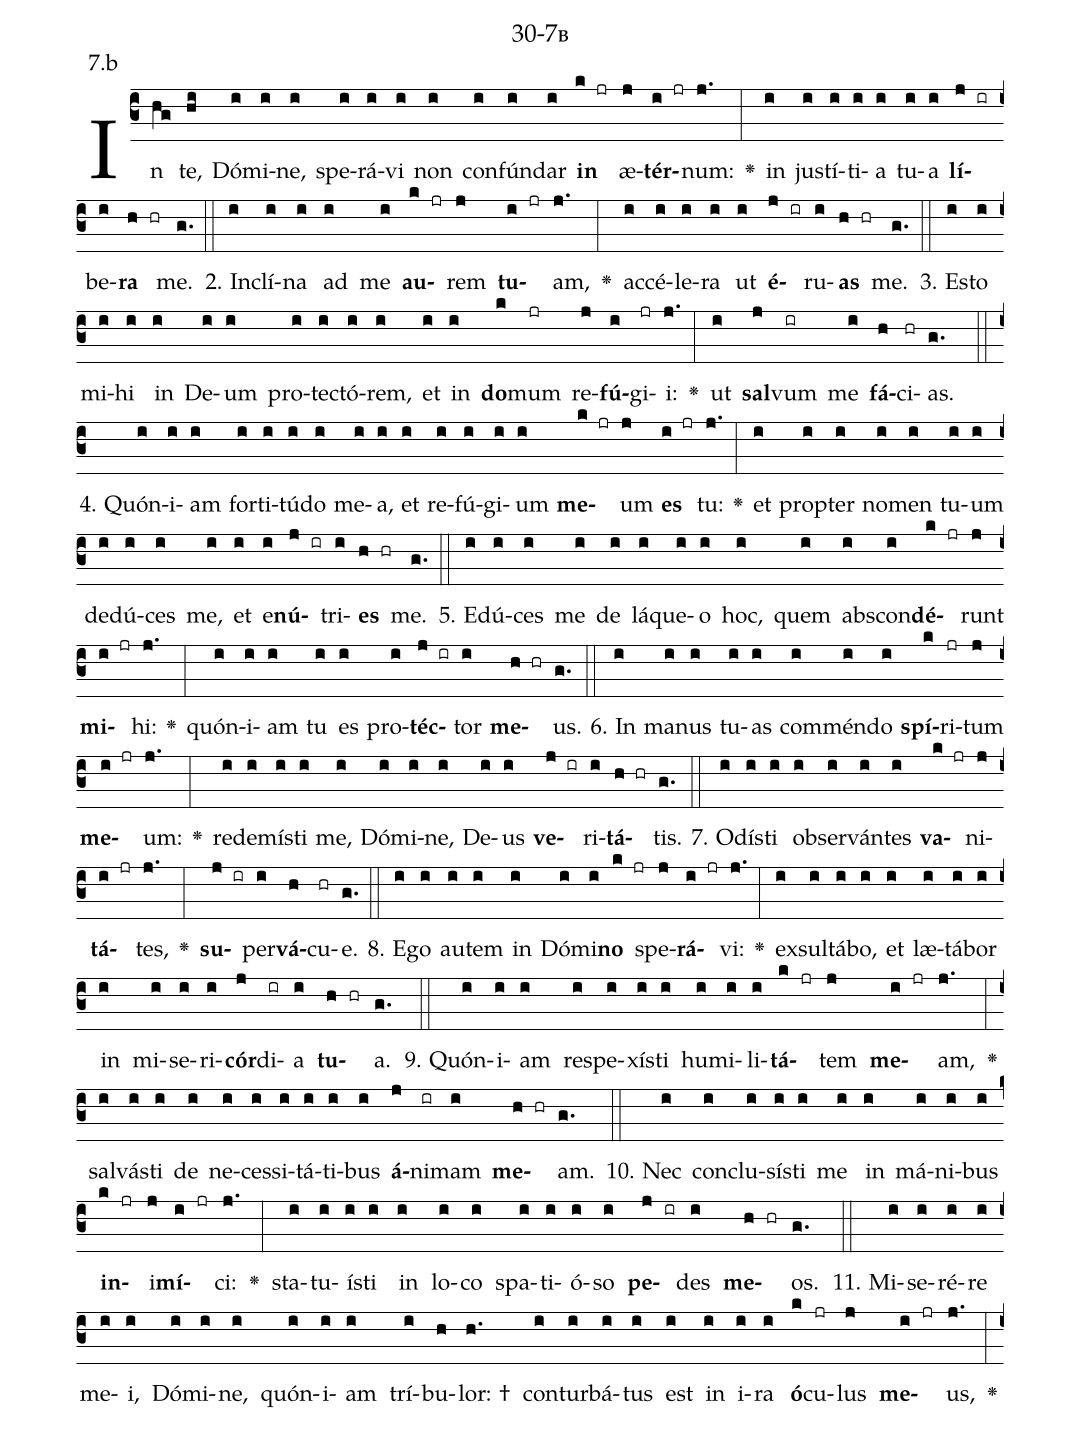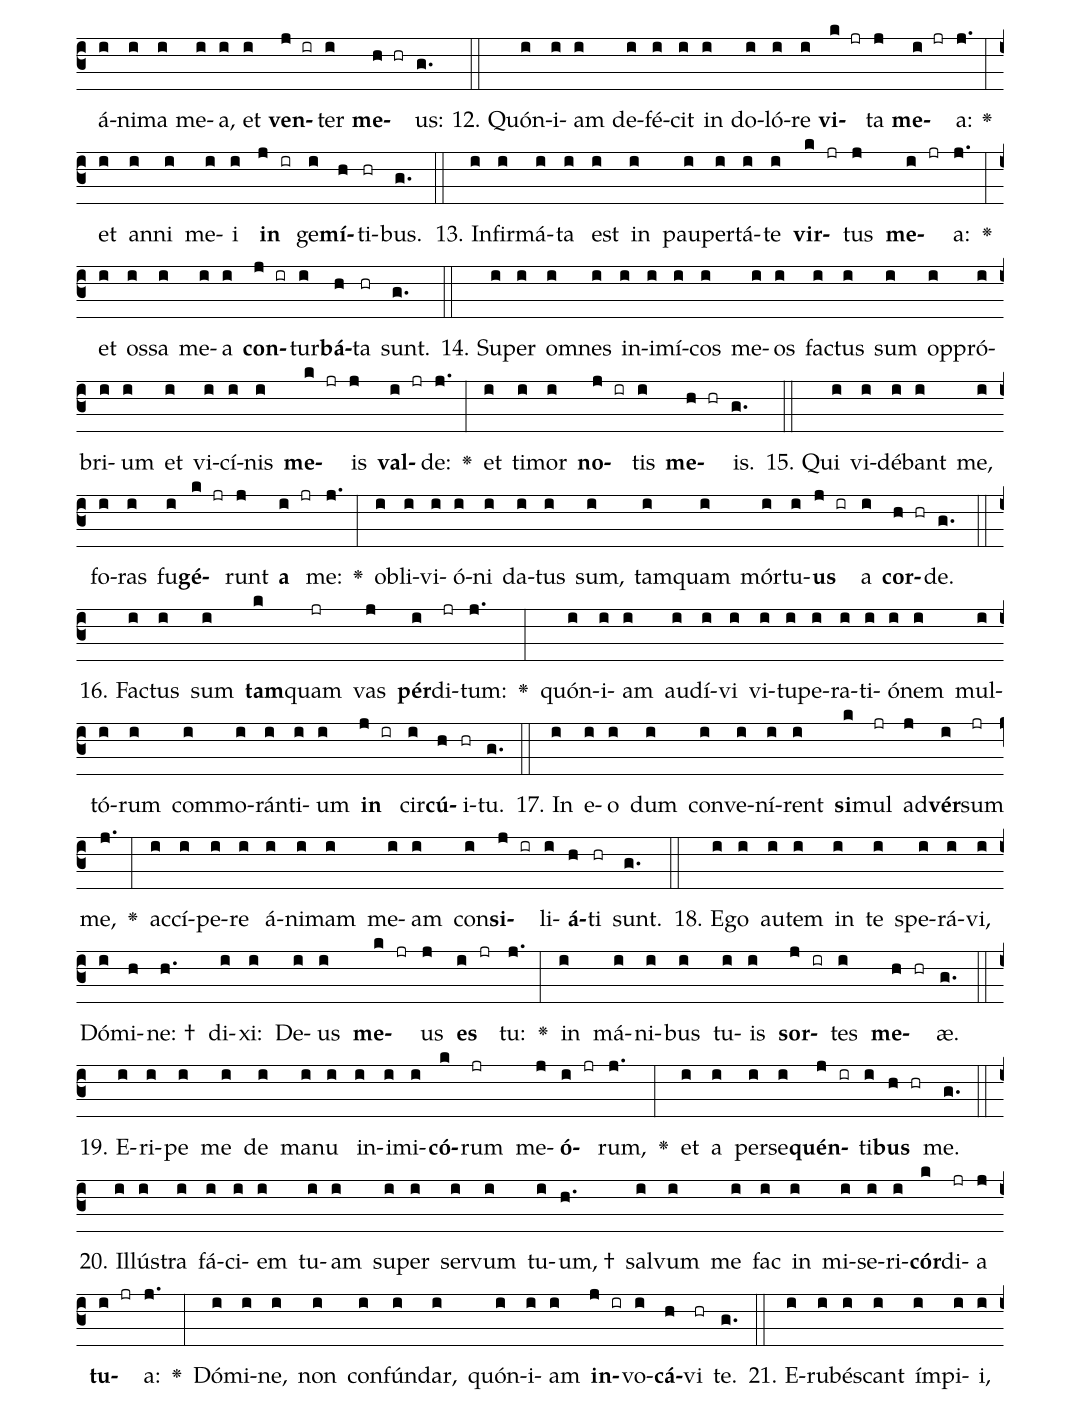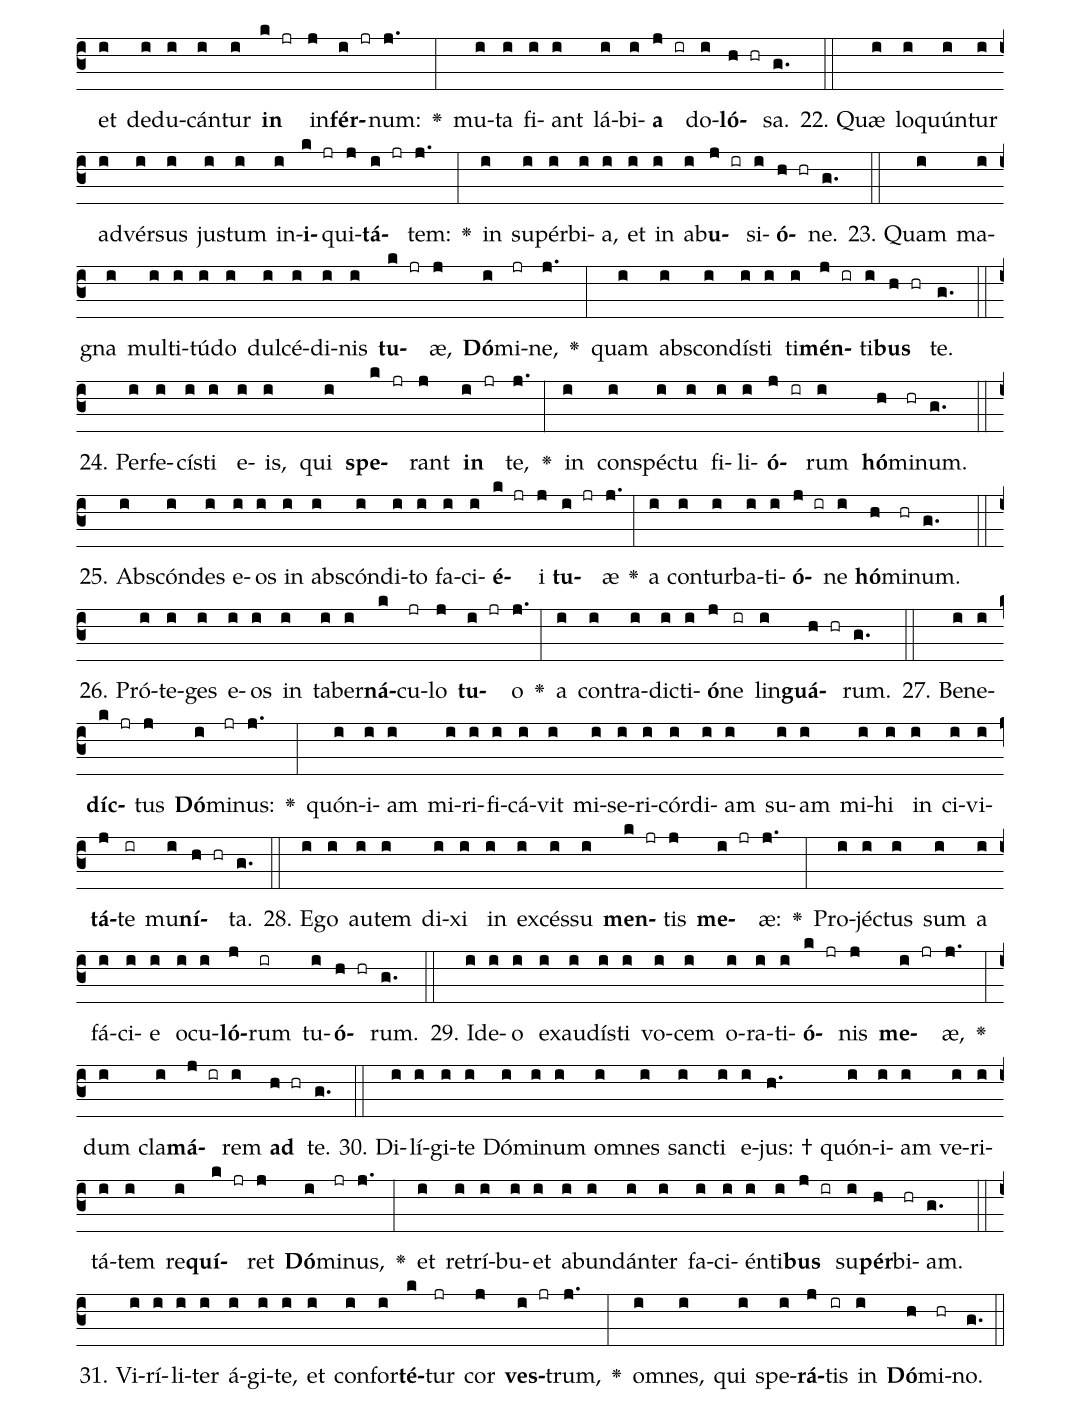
name: 30-7b;
annotation: 7.b;
%%
(c3)In(hg) te,(hi) Dó(i)mi(i)ne,(i) spe(i)rá(i)vi(i) non(i) con(i)fún(i)dar(i) <b>in</b>(k jr) æ(j)<b>tér</b>(i jr)num:(j.) <v>\greheightstar</v>(:) in(i) jus(i)tí(i)ti(i)a(i) tu(i)a(i) <b>lí</b>(j ir)be(i)<b>ra</b>(h hr) me.(g.) (::)
2. In(i)clí(i)na(i) ad(i) me(i) <b>au</b>(k jr)rem(j) <b>tu</b>(i jr)am,(j.) <v>\greheightstar</v>(:) ac(i)cé(i)le(i)ra(i) ut(i) <b>é</b>(j ir)ru(i)<b>as</b>(h hr) me.(g.) (::)
3. Es(i)to(i) mi(i)hi(i) in(i) De(i)um(i) pro(i)tec(i)tó(i)rem,(i) et(i) in(i) <b>do</b>(k)mum(jr) re(j)<b>fú</b>(i)gi(jr)i:(j.) <v>\greheightstar</v>(:) ut(i) <b>sal</b>(j)vum(ir) me(i) <b>fá</b>(h)ci(hr)as.(g.) (::)
4. Quón(i)i(i)am(i) for(i)ti(i)tú(i)do(i) me(i)a,(i) et(i) re(i)fú(i)gi(i)um(i) <b>me</b>(k jr)um(j) <b>es</b>(i jr) tu:(j.) <v>\greheightstar</v>(:) et(i) prop(i)ter(i) no(i)men(i) tu(i)um(i) de(i)dú(i)ces(i) me,(i) et(i) e(i)<b>nú</b>(j ir)tri(i)<b>es</b>(h hr) me.(g.) (::)
5. E(i)dú(i)ces(i) me(i) de(i) lá(i)que(i)o(i) hoc,(i) quem(i) abs(i)con(i)<b>dé</b>(k jr)runt(j) <b>mi</b>(i jr)hi:(j.) <v>\greheightstar</v>(:) quón(i)i(i)am(i) tu(i) es(i) pro(i)<b>téc</b>(j ir)tor(i) <b>me</b>(h hr)us.(g.) (::)
6. In(i) ma(i)nus(i) tu(i)as(i) com(i)mén(i)do(i) <b>spí</b>(k)ri(jr)tum(j) <b>me</b>(i jr)um:(j.) <v>\greheightstar</v>(:) red(i)e(i)mís(i)ti(i) me,(i) Dó(i)mi(i)ne,(i) De(i)us(i) <b>ve</b>(j ir)ri(i)<b>tá</b>(h hr)tis.(g.) (::)
7. O(i)dís(i)ti(i) ob(i)ser(i)ván(i)tes(i) <b>va</b>(k jr)ni(j)<b>tá</b>(i jr)tes,(j.) <v>\greheightstar</v>(:) <b>su</b>(j ir)per(i)<b>vá</b>(h)cu(hr)e.(g.) (::)
8. E(i)go(i) au(i)tem(i) in(i) Dó(i)mi(i)<b>no</b>(k jr) spe(j)<b>rá</b>(i jr)vi:(j.) <v>\greheightstar</v>(:) ex(i)sul(i)tá(i)bo,(i) et(i) læ(i)tá(i)bor(i) in(i) mi(i)se(i)ri(i)<b>cór</b>(j)di(ir)a(i) <b>tu</b>(h hr)a.(g.) (::)
9. Quón(i)i(i)am(i) re(i)spe(i)xís(i)ti(i) hu(i)mi(i)li(i)<b>tá</b>(k jr)tem(j) <b>me</b>(i jr)am,(j.) <v>\greheightstar</v>(:) sal(i)vás(i)ti(i) de(i) ne(i)ces(i)si(i)tá(i)ti(i)bus(i) <b>á</b>(j)ni(ir)mam(i) <b>me</b>(h hr)am.(g.) (::)
10. Nec(i) con(i)clu(i)sís(i)ti(i) me(i) in(i) má(i)ni(i)bus(i) <b>in</b>(k jr)i(j)<b>mí</b>(i jr)ci:(j.) <v>\greheightstar</v>(:) sta(i)tu(i)ís(i)ti(i) in(i) lo(i)co(i) spa(i)ti(i)ó(i)so(i) <b>pe</b>(j ir)des(i) <b>me</b>(h hr)os.(g.) (::)
11. Mi(i)se(i)ré(i)re(i) me(i)i,(i) Dó(i)mi(i)ne,(i) quón(i)i(i)am(i) trí(i)bu(h)lor: †(h.) con(i)tur(i)bá(i)tus(i) est(i) in(i) i(i)ra(i) <b>ó</b>(k)cu(jr)lus(j) <b>me</b>(i jr)us,(j.) <v>\greheightstar</v>(:) á(i)ni(i)ma(i) me(i)a,(i) et(i) <b>ven</b>(j ir)ter(i) <b>me</b>(h hr)us:(g.) (::)
12. Quón(i)i(i)am(i) de(i)fé(i)cit(i) in(i) do(i)ló(i)re(i) <b>vi</b>(k jr)ta(j) <b>me</b>(i jr)a:(j.) <v>\greheightstar</v>(:) et(i) an(i)ni(i) me(i)i(i) <b>in</b>(j ir) ge(i)<b>mí</b>(h)ti(hr)bus.(g.) (::)
13. In(i)fir(i)má(i)ta(i) est(i) in(i) pau(i)per(i)tá(i)te(i) <b>vir</b>(k jr)tus(j) <b>me</b>(i jr)a:(j.) <v>\greheightstar</v>(:) et(i) os(i)sa(i) me(i)a(i) <b>con</b>(j ir)tur(i)<b>bá</b>(h)ta(hr) sunt.(g.) (::)
14. Su(i)per(i) om(i)nes(i) in(i)i(i)mí(i)cos(i) me(i)os(i) fac(i)tus(i) sum(i) op(i)pró(i)bri(i)um(i) et(i) vi(i)cí(i)nis(i) <b>me</b>(k jr)is(j) <b>val</b>(i jr)de:(j.) <v>\greheightstar</v>(:) et(i) ti(i)mor(i) <b>no</b>(j ir)tis(i) <b>me</b>(h hr)is.(g.) (::)
15. Qui(i) vi(i)dé(i)bant(i) me,(i) fo(i)ras(i) fu(i)<b>gé</b>(k jr)runt(j) <b>a</b>(i jr) me:(j.) <v>\greheightstar</v>(:) ob(i)li(i)vi(i)ó(i)ni(i) da(i)tus(i) sum,(i) tam(i)quam(i) mór(i)tu(i)<b>us</b>(j ir) a(i) <b>cor</b>(h hr)de.(g.) (::)
16. Fac(i)tus(i) sum(i) <b>tam</b>(k)quam(jr) vas(j) <b>pér</b>(i)di(jr)tum:(j.) <v>\greheightstar</v>(:) quón(i)i(i)am(i) au(i)dí(i)vi(i) vi(i)tu(i)pe(i)ra(i)ti(i)ó(i)nem(i) mul(i)tó(i)rum(i) com(i)mo(i)rán(i)ti(i)um(i) <b>in</b>(j ir) cir(i)<b>cú</b>(h)i(hr)tu.(g.) (::)
17. In(i) e(i)o(i) dum(i) con(i)ve(i)ní(i)rent(i) <b>si</b>(k)mul(jr) ad(j)<b>vér</b>(i)sum(jr) me,(j.) <v>\greheightstar</v>(:) ac(i)cí(i)pe(i)re(i) á(i)ni(i)mam(i) me(i)am(i) con(i)<b>si</b>(j ir)li(i)<b>á</b>(h)ti(hr) sunt.(g.) (::)
18. E(i)go(i) au(i)tem(i) in(i) te(i) spe(i)rá(i)vi,(i) Dó(i)mi(h)ne: †(h.) di(i)xi:(i) De(i)us(i) <b>me</b>(k jr)us(j) <b>es</b>(i jr) tu:(j.) <v>\greheightstar</v>(:) in(i) má(i)ni(i)bus(i) tu(i)is(i) <b>sor</b>(j ir)tes(i) <b>me</b>(h hr)æ.(g.) (::)
19. E(i)ri(i)pe(i) me(i) de(i) ma(i)nu(i) in(i)i(i)mi(i)<b>có</b>(k)rum(jr) me(j)<b>ó</b>(i jr)rum,(j.) <v>\greheightstar</v>(:) et(i) a(i) per(i)se(i)<b>quén</b>(j ir)ti(i)<b>bus</b>(h hr) me.(g.) (::)
20. Il(i)lús(i)tra(i) fá(i)ci(i)em(i) tu(i)am(i) su(i)per(i) ser(i)vum(i) tu(i)um, †(h.) sal(i)vum(i) me(i) fac(i) in(i) mi(i)se(i)ri(i)<b>cór</b>(k)di(jr)a(j) <b>tu</b>(i jr)a:(j.) <v>\greheightstar</v>(:) Dó(i)mi(i)ne,(i) non(i) con(i)fún(i)dar,(i) quón(i)i(i)am(i) <b>in</b>(j ir)vo(i)<b>cá</b>(h)vi(hr) te.(g.) (::)
21. E(i)ru(i)bés(i)cant(i) ím(i)pi(i)i,(i) et(i) de(i)du(i)cán(i)tur(i) <b>in</b>(k jr) in(j)<b>fér</b>(i jr)num:(j.) <v>\greheightstar</v>(:) mu(i)ta(i) fi(i)ant(i) lá(i)bi(i)<b>a</b>(j ir) do(i)<b>ló</b>(h hr)sa.(g.) (::)
22. Quæ(i) lo(i)quún(i)tur(i) ad(i)vér(i)sus(i) jus(i)tum(i) in(i)<b>i</b>(k jr)qui(j)<b>tá</b>(i jr)tem:(j.) <v>\greheightstar</v>(:) in(i) su(i)pér(i)bi(i)a,(i) et(i) in(i) ab(i)<b>u</b>(j ir)si(i)<b>ó</b>(h hr)ne.(g.) (::)
23. Quam(i) ma(i)gna(i) mul(i)ti(i)tú(i)do(i) dul(i)cé(i)di(i)nis(i) <b>tu</b>(k jr)æ,(j) <b>Dó</b>(i)mi(jr)ne,(j.) <v>\greheightstar</v>(:) quam(i) abs(i)con(i)dís(i)ti(i) ti(i)<b>mén</b>(j ir)ti(i)<b>bus</b>(h hr) te.(g.) (::)
24. Per(i)fe(i)cís(i)ti(i) e(i)is,(i) qui(i) <b>spe</b>(k jr)rant(j) <b>in</b>(i jr) te,(j.) <v>\greheightstar</v>(:) in(i) con(i)spéc(i)tu(i) fi(i)li(i)<b>ó</b>(j ir)rum(i) <b>hó</b>(h)mi(hr)num.(g.) (::)
25. Abs(i)cón(i)des(i) e(i)os(i) in(i) abs(i)cón(i)di(i)to(i) fa(i)ci(i)<b>é</b>(k jr)i(j) <b>tu</b>(i jr)æ(j.) <v>\greheightstar</v>(:) a(i) con(i)tur(i)ba(i)ti(i)<b>ó</b>(j ir)ne(i) <b>hó</b>(h)mi(hr)num.(g.) (::)
26. Pró(i)te(i)ges(i) e(i)os(i) in(i) ta(i)ber(i)<b>ná</b>(k)cu(jr)lo(j) <b>tu</b>(i jr)o(j.) <v>\greheightstar</v>(:) a(i) con(i)tra(i)dic(i)ti(i)<b>ó</b>(j)ne(ir) lin(i)<b>guá</b>(h hr)rum.(g.) (::)
27. Be(i)ne(i)<b>díc</b>(k jr)tus(j) <b>Dó</b>(i)mi(jr)nus:(j.) <v>\greheightstar</v>(:) quón(i)i(i)am(i) mi(i)ri(i)fi(i)cá(i)vit(i) mi(i)se(i)ri(i)cór(i)di(i)am(i) su(i)am(i) mi(i)hi(i) in(i) ci(i)vi(i)<b>tá</b>(j)te(ir) mu(i)<b>ní</b>(h hr)ta.(g.) (::)
28. E(i)go(i) au(i)tem(i) di(i)xi(i) in(i) ex(i)cés(i)su(i) <b>men</b>(k jr)tis(j) <b>me</b>(i jr)æ:(j.) <v>\greheightstar</v>(:) Pro(i)jéc(i)tus(i) sum(i) a(i) fá(i)ci(i)e(i) o(i)cu(i)<b>ló</b>(j)rum(ir) tu(i)<b>ó</b>(h hr)rum.(g.) (::)
29. Id(i)e(i)o(i) ex(i)au(i)dís(i)ti(i) vo(i)cem(i) o(i)ra(i)ti(i)<b>ó</b>(k jr)nis(j) <b>me</b>(i jr)æ,(j.) <v>\greheightstar</v>(:) dum(i) cla(i)<b>má</b>(j ir)rem(i) <b>ad</b>(h hr) te.(g.) (::)
30. Di(i)lí(i)gi(i)te(i) Dó(i)mi(i)num(i) om(i)nes(i) sanc(i)ti(i) e(i)jus: †(h.) quón(i)i(i)am(i) ve(i)ri(i)tá(i)tem(i) re(i)<b>quí</b>(k jr)ret(j) <b>Dó</b>(i)mi(jr)nus,(j.) <v>\greheightstar</v>(:) et(i) re(i)trí(i)bu(i)et(i) ab(i)un(i)dán(i)ter(i) fa(i)ci(i)én(i)ti(i)<b>bus</b>(j ir) su(i)<b>pér</b>(h)bi(hr)am.(g.) (::)
31. Vi(i)rí(i)li(i)ter(i) á(i)gi(i)te,(i) et(i) con(i)for(i)<b>té</b>(k)tur(jr) cor(j) <b>ves</b>(i jr)trum,(j.) <v>\greheightstar</v>(:) om(i)nes,(i) qui(i) spe(i)<b>rá</b>(j)tis(ir) in(i) <b>Dó</b>(h)mi(hr)no.(g.) (::)
